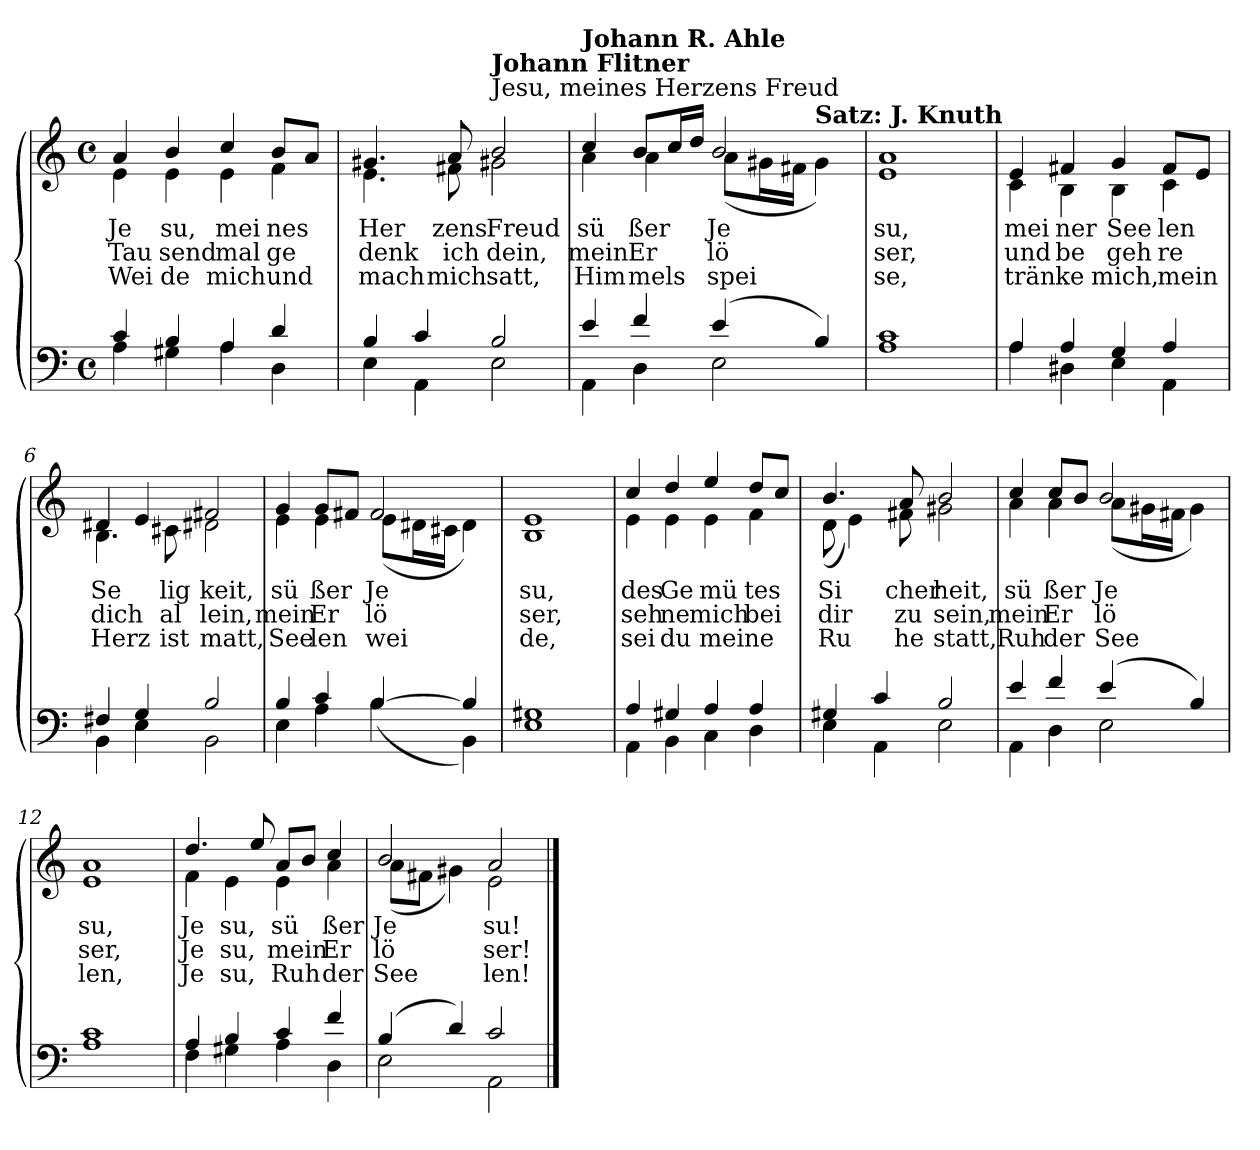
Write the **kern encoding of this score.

**kern	**kern	**text	**text	**text
*part1	*part1	*part1	*part1	*part1
*staff2	*staff1	*staff1	*staff1	*staff1
*clefF4	*clefG2	*	*	*
*k[]	*k[]	*	*	*
*C:	*C:	*	*	*
*M4/4	*M4/4	*	*	*
*met(c)	*met(c)	*	*	*
=1	=1	=1	=1	=1
*^	*^	*	*	*
4c/	4A\	4a/	4e\	Je	Tau	Wei
4B/	4G#X\	4b/	4e\	su,	send	de
4A/	4A\	4cc/	4e\	mei	mal	mich
4d/	4D\	8b/L	4f\	nes	ge	und
.	.	8a/J	.	.	.	.
=2	=2	=2	=2	=2	=2	=2
4B/	4E\	4.g#X/	4.e\	Her	denk	mach
4c/	4AA\	.	.	.	.	.
.	.	8a/	8f#X\	zens	ich	mich
!	!	!LO:TX:a:t=Jesu, meines Herzens Freud	!	!	!	!
!	!	!LO:TX:a:B:t=Johann Flitner	!	!	!	!
2B/	2E\	2b/	2g#X\	Freud	dein,	satt,
=3	=3	=3	=3	=3	=3	=3
!	!	!LO:TX:a:B:t=Johann R. Ahle	!	!	!	!
4e/	4AA\	4cc/	4a\	sü	mein	Him
4f/	4D\	8b/L	4a\	ßer	Er	mels
.	.	16cc/L	.	.	.	.
.	.	16dd/JJ	.	.	.	.
(>4e/	2E\	2b/	(<8a\L	Je	lö	spei
.	.	.	16g#X\L	.	.	.
.	.	.	16f#X\JJ	.	.	.
!	!	!	!LO:TX:a:B:t=Satz&colon; J. Knuth	!	!	!
4B/)	.	.	4g#\)	.	.	.
=4	=4	=4	=4	=4	=4	=4
1c/	1A\	1a/	1e\	su,	ser,	se,
!!LO:LB:g=z	!!
=5	=5	=5	=5	=5	=5	=5
4A/	4A\	4e/	4c\	mei	und	trän
4A/	4D#X\	4f#X/	4B\	ner	be	ke
4G/	4E\	4g/	4B\	See	geh	mich,
4A/	4AA\	8f#/L	4c\	len	re	mein
.	.	8e/J	.	.	.	.
=6	=6	=6	=6	=6	=6	=6
4F#X/	4BB\	4d#X/	4.B\	Se	dich	Herz
4G/	4E\	4e/	.	.	.	.
.	.	.	8c#X\	lig	al	ist
2B/	2BB\	2f#X/	2d#X\	keit,	lein,	matt,
=7	=7	=7	=7	=7	=7	=7
4B/	4E\	4g/	4e\	sü	mein	See
4c/	4A\	8g/L	4e\	ßer	Er	len
.	.	8f#X/J	.	.	.	.
[4B/	(<4B\	2f#/	(<8e\L	Je	lö	wei
.	.	.	16d#X\L	.	.	.
.	.	.	16c#X\JJ	.	.	.
4B/]	4BB\)	.	4d#\)	.	.	.
=8	=8	=8	=8	=8	=8	=8
1G#X/	1E\	1e/	1B\	su,	ser,	de,
!!LO:LB:g=z	!!
=9	=9	=9	=9	=9	=9	=9
4A/	4AA\	4cc/	4e\	des	seh	sei
4G#X/	4BB\	4dd/	4e\	Ge	ne	du
4A/	4C\	4ee/	4e\	mü	mich	mei
4A/	4D\	8dd/L	4f\	tes	bei	ne
.	.	8cc/J	.	.	.	.
=10	=10	=10	=10	=10	=10	=10
4G#X/	4E\	4.b/	(<8d\	Si	dir	Ru
.	.	.	4e\)	.	.	.
4c/	4AA\	.	.	.	.	.
.	.	8a/	8f#X\	cher	zu	he
2B/	2E\	2b/	2g#X\	heit,	sein,	statt,
=11	=11	=11	=11	=11	=11	=11
4e/	4AA\	4cc/	4a\	sü	mein	Ruh
4f/	4D\	8cc/L	4a\	ßer	Er	der
.	.	8b/J	.	.	.	.
(>4e/	2E\	2b/	(<8a\L	Je	lö	See
.	.	.	16g#X\L	.	.	.
.	.	.	16f#X\JJ	.	.	.
4B/)	.	.	4g#\)	.	.	.
=12	=12	=12	=12	=12	=12	=12
1c/	1A\	1a/	1e\	su,	ser,	len,
!!LO:LB:g=z	!!
=13	=13	=13	=13	=13	=13	=13
4A/	4F\	4.dd/	4f\	Je	Je	Je
4B/	4G#X\	.	4e\	su,	su,	su,
.	.	8ee/	.	.	.	.
4c/	4A\	8a/L	4e\	sü	mein	Ruh
.	.	8b/J	.	.	.	.
4f/	4D\	4cc/	4a\	ßer	Er	der
=14	=14	=14	=14	=14	=14	=14
(>4B/	2E\	2b/	(<8a\L	Je	lö	See
.	.	.	8f#X\J	.	.	.
4d/)	.	.	4g#X\)	.	.	.
2c/	2AA\	2a/	2e\	su!	ser!	len!
*v	*v	*	*	*	*	*
*	*v	*v	*	*	*
==	==	==	==	==
*-	*-	*-	*-	*-
